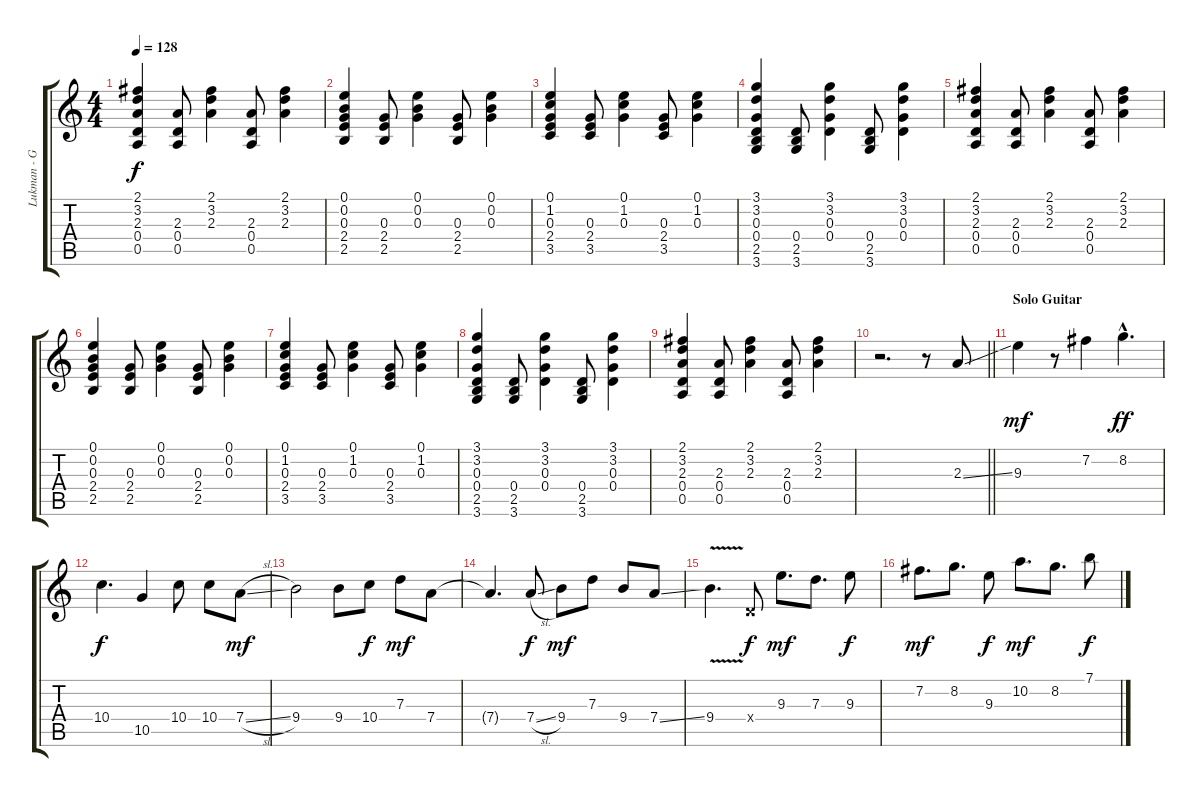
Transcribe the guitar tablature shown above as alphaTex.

\track ("Lukman - Guitar 2" "Lukman - G") {instrument overdrivenguitar}
\staff {score tabs}
\tuning (E4 B3 G3 D3 A2 E2) {hide}
\ts (4 4)
\tempo 128
\clef g2
\ks c
(2.1 3.2 2.3 0.4 0.5).4{dy f} (2.3 0.4 0.5).8 (2.1 3.2 2.3).4 (2.3 0.4 0.5).8 (2.1 3.2 2.3).4 |
(0.1 0.2 0.3 2.4 2.5).4 (0.3 2.4 2.5).8 (0.1 0.2 0.3).4 (0.3 2.4 2.5).8 (0.1 0.2 0.3).4 |
(0.1 1.2 0.3 2.4 3.5).4 (0.3 2.4 3.5).8 (0.1 1.2 0.3).4 (0.3 2.4 3.5).8 (0.1 1.2 0.3).4 |
(3.1 3.2 0.3 0.4 2.5 3.6).4 (0.4 2.5 3.6).8 (3.1 3.2 0.3 0.4).4 (0.4 2.5 3.6).8 (3.1 3.2 0.3 0.4).4 |
(2.1 3.2 2.3 0.4 0.5).4 (2.3 0.4 0.5).8 (2.1 3.2 2.3).4 (2.3 0.4 0.5).8 (2.1 3.2 2.3).4 |
(0.1 0.2 0.3 2.4 2.5).4 (0.3 2.4 2.5).8 (0.1 0.2 0.3).4 (0.3 2.4 2.5).8 (0.1 0.2 0.3).4 |
(0.1 1.2 0.3 2.4 3.5).4 (0.3 2.4 3.5).8 (0.1 1.2 0.3).4 (0.3 2.4 3.5).8 (0.1 1.2 0.3).4 |
(3.1 3.2 0.3 0.4 2.5 3.6).4 (0.4 2.5 3.6).8 (3.1 3.2 0.3 0.4).4 (0.4 2.5 3.6).8 (3.1 3.2 0.3 0.4).4 |
(2.1 3.2 2.3 0.4 0.5).4 (2.3 0.4 0.5).8 (2.1 3.2 2.3).4 (2.3 0.4 0.5).8 (2.1 3.2 2.3).4 |
\barLineRight lightlight
r.2{d volume 16 instrument overdrivenguitar} r.8 2.3{ss}.8 |
\section ("" "Solo Guitar")
9.3.4{dy mf} r.8 7.2.4 8.2{hac}.4{d dy ff} |
10.4.4{d dy f} 10.5.4 10.4.8 10.4.8 7.4{sl}.8{dy mf} |
9.4.2 9.4.8 10.4.8{dy f} 7.3.8{dy mf} 7.4.8 |
7.4{t}.4{d} 7.4{sl}.8{dy f} 9.4.8{dy mf} 7.3.8 9.4.8 7.4{ss}.8 |
9.4{v}.4{d} 0.4{x}.8{dy f} 9.3.8{d dy mf} 7.3.8{d} 9.3.8{dy f} |
7.2.8{d dy mf} 8.2.8{d} 9.3.8{dy f} 10.2.8{d dy mf} 8.2.8{d} 7.1.8{dy f}
